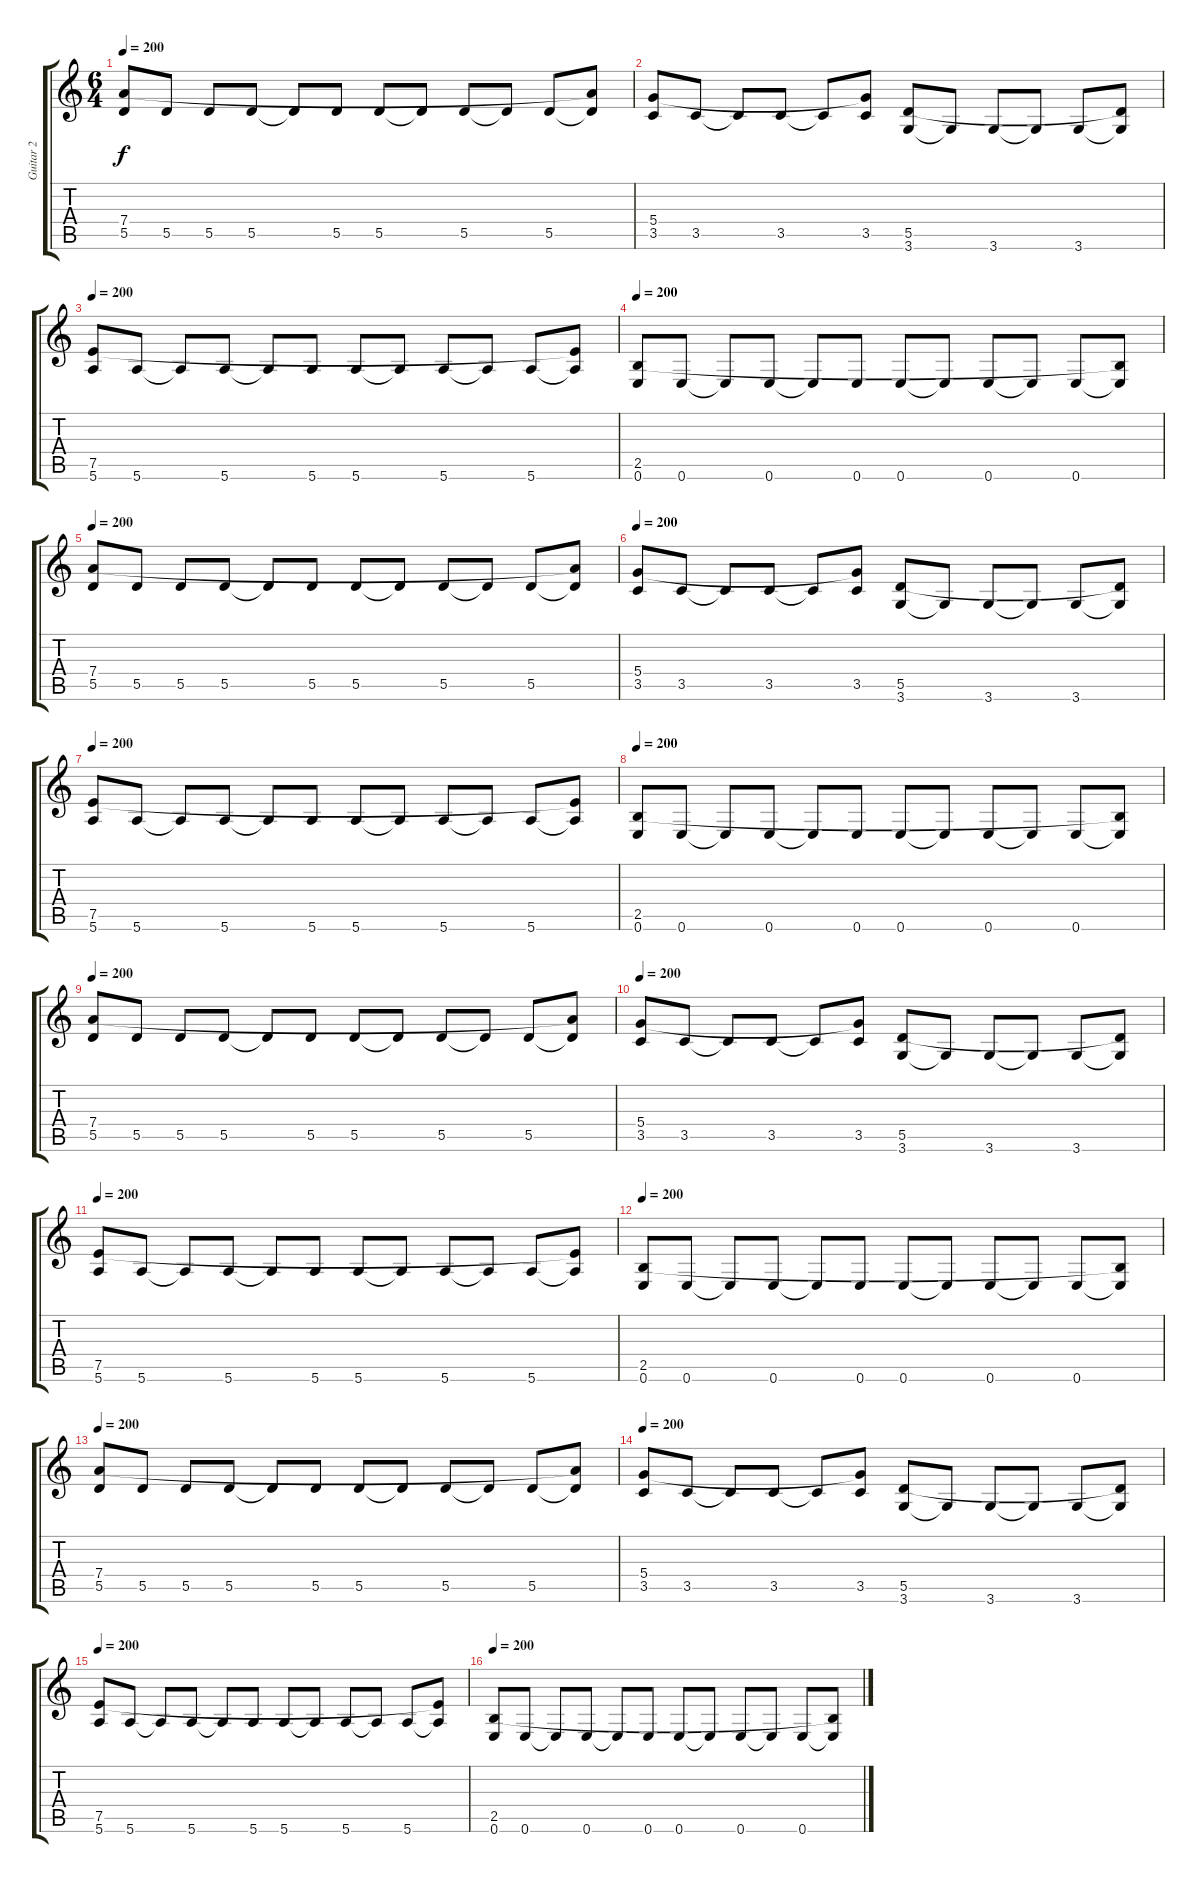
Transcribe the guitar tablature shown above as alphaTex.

\track ("Guitar 2" "Guitar 2") {instrument distortionguitar}
\staff {score tabs}
\tuning (E4 B3 G3 D3 A2 E2) {hide}
\ts (6 4)
\tempo 200
\clef g2
\ks c
(7.4 5.5).8{dy f} 5.5.8 5.5.8 5.5.8 5.5{t}.8 5.5.8 5.5.8 5.5{t}.8 5.5.8 5.5{t}.8 5.5.8 (7.4{t} 5.5{t}).8 |
(5.4 3.5).8 3.5.8 3.5{t}.8 3.5.8 3.5{t}.8 (5.4{t} 3.5).8 (5.5 3.6).8 3.6{t}.8 3.6.8 3.6{t}.8 3.6.8 (5.5{t} 3.6{t}).8 |
\tempo 200
(7.5 5.6).8 5.6.8 5.6{t}.8 5.6.8 5.6{t}.8 5.6.8 5.6.8 5.6{t}.8 5.6.8 5.6{t}.8 5.6.8 (7.5{t} 5.6{t}).8 |
\tempo 200
(2.5 0.6).8 0.6.8 0.6{t}.8 0.6.8 0.6{t}.8 0.6.8 0.6.8 0.6{t}.8 0.6.8 0.6{t}.8 0.6.8 (2.5{t} 0.6{t}).8 |
\tempo 200
(7.4 5.5).8 5.5.8 5.5.8 5.5.8 5.5{t}.8 5.5.8 5.5.8 5.5{t}.8 5.5.8 5.5{t}.8 5.5.8 (7.4{t} 5.5{t}).8 |
\tempo 200
(5.4 3.5).8 3.5.8 3.5{t}.8 3.5.8 3.5{t}.8 (5.4{t} 3.5).8 (5.5 3.6).8 3.6{t}.8 3.6.8 3.6{t}.8 3.6.8 (5.5{t} 3.6{t}).8 |
\tempo 200
(7.5 5.6).8 5.6.8 5.6{t}.8 5.6.8 5.6{t}.8 5.6.8 5.6.8 5.6{t}.8 5.6.8 5.6{t}.8 5.6.8 (7.5{t} 5.6{t}).8 |
\tempo 200
(2.5 0.6).8 0.6.8 0.6{t}.8 0.6.8 0.6{t}.8 0.6.8 0.6.8 0.6{t}.8 0.6.8 0.6{t}.8 0.6.8 (2.5{t} 0.6{t}).8 |
\tempo 200
(7.4 5.5).8 5.5.8 5.5.8 5.5.8 5.5{t}.8 5.5.8 5.5.8 5.5{t}.8 5.5.8 5.5{t}.8 5.5.8 (7.4{t} 5.5{t}).8 |
\tempo 200
(5.4 3.5).8 3.5.8 3.5{t}.8 3.5.8 3.5{t}.8 (5.4{t} 3.5).8 (5.5 3.6).8 3.6{t}.8 3.6.8 3.6{t}.8 3.6.8 (5.5{t} 3.6{t}).8 |
\tempo 200
(7.5 5.6).8 5.6.8 5.6{t}.8 5.6.8 5.6{t}.8 5.6.8 5.6.8 5.6{t}.8 5.6.8 5.6{t}.8 5.6.8 (7.5{t} 5.6{t}).8 |
\tempo 200
(2.5 0.6).8 0.6.8 0.6{t}.8 0.6.8 0.6{t}.8 0.6.8 0.6.8 0.6{t}.8 0.6.8 0.6{t}.8 0.6.8 (2.5{t} 0.6{t}).8 |
\tempo 200
(7.4 5.5).8 5.5.8 5.5.8 5.5.8 5.5{t}.8 5.5.8 5.5.8 5.5{t}.8 5.5.8 5.5{t}.8 5.5.8 (7.4{t} 5.5{t}).8 |
\tempo 200
(5.4 3.5).8 3.5.8 3.5{t}.8 3.5.8 3.5{t}.8 (5.4{t} 3.5).8 (5.5 3.6).8 3.6{t}.8 3.6.8 3.6{t}.8 3.6.8 (5.5{t} 3.6{t}).8 |
\tempo 200
(7.5 5.6).8 5.6.8 5.6{t}.8 5.6.8 5.6{t}.8 5.6.8 5.6.8 5.6{t}.8 5.6.8 5.6{t}.8 5.6.8 (7.5{t} 5.6{t}).8 |
\tempo 200
(2.5 0.6).8 0.6.8 0.6{t}.8 0.6.8 0.6{t}.8 0.6.8 0.6.8 0.6{t}.8 0.6.8 0.6{t}.8 0.6.8 (2.5{t} 0.6{t}).8
